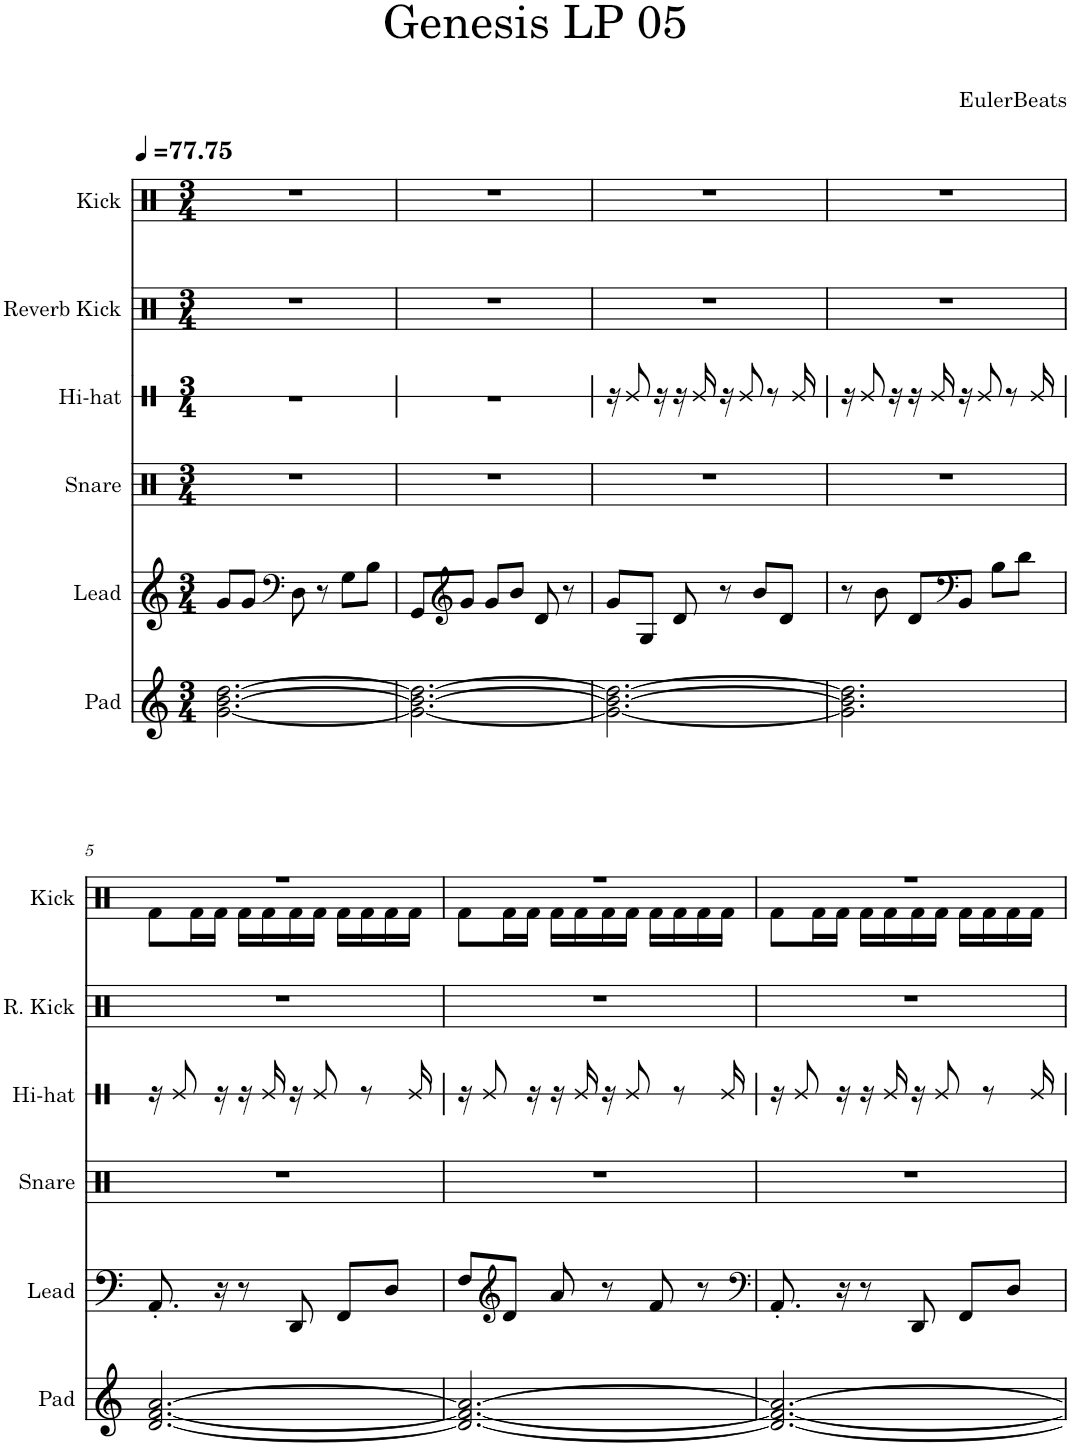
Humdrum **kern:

**kern	**kern	**kern	**kern	**kern	**kern
*part6	*part5	*part4	*part3	*part2	*part1
*staff6	*staff5	*staff4	*staff3	*staff2	*staff1
*I"Pad	*I"Lead	*I"Snare	*I"Hi-hat	*I"Reverb Kick	*I"Kick
*I'Pad	*I'Lead	*I'Snare	*I'Hi-hat	*I'R. Kick	*I'Kick
*	*	*	*stria1	*	*
*clefG2	*clefG2	*clefX	*clefX	*clefX	*clefX
*k[]	*k[]	*k[]	*k[]	*k[]	*k[]
*M3/4	*M3/4	*M3/4	*M3/4	*M3/4	*M3/4
*MM78	*MM78	*MM78	*MM78	*MM78	*MM78
=1	=1	=1	=1	=1	=1
[2.g\ [2.b\ [2.dd\	8g/L	2.r	2.r	2.r	2.r
.	8g/J	.	.	.	.
*	*clefF4	*	*	*	*
.	8D\	.	.	.	.
.	8r	.	.	.	.
.	8G\L	.	.	.	.
.	8B\J	.	.	.	.
=2	=2	=2	=2	=2	=2
2.g\_ 2.b\_ 2.dd\_	8GG/L	2.r	2.r	2.r	2.r
*	*clefG2	*	*	*	*
.	8g/J	.	.	.	.
.	8g/L	.	.	.	.
.	8b/J	.	.	.	.
.	8d/	.	.	.	.
.	8r	.	.	.	.
=3	=3	=3	=3	=3	=3
2.g\_ 2.b\_ 2.dd\_	8g/L	2.r	16r	2.r	2.r
.	.	.	8Re/	.	.
.	8G/J	.	.	.	.
.	.	.	16r	.	.
.	8d/	.	16r	.	.
.	.	.	16Re/	.	.
.	8r	.	16r	.	.
.	.	.	8Re/	.	.
.	8b/L	.	.	.	.
.	.	.	8r	.	.
.	8d/J	.	.	.	.
.	.	.	16Re/	.	.
=4	=4	=4	=4	=4	=4
2.g\] 2.b\] 2.dd\]	8r	2.r	16r	2.r	2.r
.	.	.	8Re/	.	.
.	8b\	.	.	.	.
.	.	.	16r	.	.
.	8d/L	.	16r	.	.
.	.	.	16Re/	.	.
*	*clefF4	*	*	*	*
.	8BB/J	.	16r	.	.
.	.	.	8Re/	.	.
.	8B\L	.	.	.	.
.	.	.	8r	.	.
.	8d\J	.	.	.	.
.	.	.	16Re/	.	.
!!LO:LB:g=z
=5	=5	=5	=5	=5	=5
*	*	*	*	*	*^
[2.d/ [2.f/ [2.a/	8.AA'/	2.r	16r	2.r	2.r	8Rf\L
.	.	.	8Re/	.	.	.
.	.	.	.	.	.	16Rf\L
.	16r	.	16r	.	.	16Rf\JJ
.	8r	.	16r	.	.	16Rf\LL
.	.	.	16Re/	.	.	16Rf\
.	8DD/	.	16r	.	.	16Rf\
.	.	.	8Re/	.	.	16Rf\JJ
.	8FF/L	.	.	.	.	16Rf\LL
.	.	.	8r	.	.	16Rf\
.	8D/J	.	.	.	.	16Rf\
.	.	.	16Re/	.	.	16Rf\JJ
=6	=6	=6	=6	=6	=6	=6
2.d/_ 2.f/_ 2.a/_	8F/L	2.r	16r	2.r	2.r	8Rf\L
.	.	.	8Re/	.	.	.
*	*clefG2	*	*	*	*	*
.	8d/J	.	.	.	.	16Rf\L
.	.	.	16r	.	.	16Rf\JJ
.	8a/	.	16r	.	.	16Rf\LL
.	.	.	16Re/	.	.	16Rf\
.	8r	.	16r	.	.	16Rf\
.	.	.	8Re/	.	.	16Rf\JJ
.	8f/	.	.	.	.	16Rf\LL
.	.	.	8r	.	.	16Rf\
.	8r	.	.	.	.	16Rf\
.	.	.	16Re/	.	.	16Rf\JJ
=7	=7	=7	=7	=7	=7	=7
*	*clefF4	*	*	*	*	*
2.d/_ 2.f/_ 2.a/_	8.AA'/	2.r	16r	2.r	2.r	8Rf\L
.	.	.	8Re/	.	.	.
.	.	.	.	.	.	16Rf\L
.	16r	.	16r	.	.	16Rf\JJ
.	8r	.	16r	.	.	16Rf\LL
.	.	.	16Re/	.	.	16Rf\
.	8DD/	.	16r	.	.	16Rf\
.	.	.	8Re/	.	.	16Rf\JJ
.	8FF/L	.	.	.	.	16Rf\LL
.	.	.	8r	.	.	16Rf\
.	8D/J	.	.	.	.	16Rf\
.	.	.	16Re/	.	.	16Rf\JJ
*	*	*	*	*	*v	*v
=	=	=	=	=	=
*-	*-	*-	*-	*-	*-
